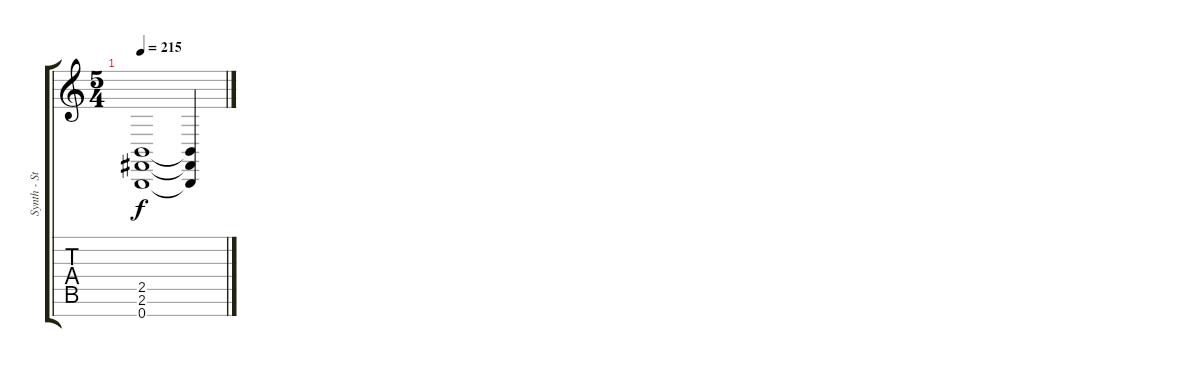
\track ("Synth - Strings" "Synth - St") {instrument stringensemble1}
\staff {score tabs}
\tuning (E4 B3 G3 D3 A2 E2 B1) {hide}
\ts (5 4)
\tempo 215
\clef g2
\ks c
(2.5{t} 2.6{t} 0.7{t}).1{dy f} (2.5{t} 2.6{t} 0.7{t}).4
